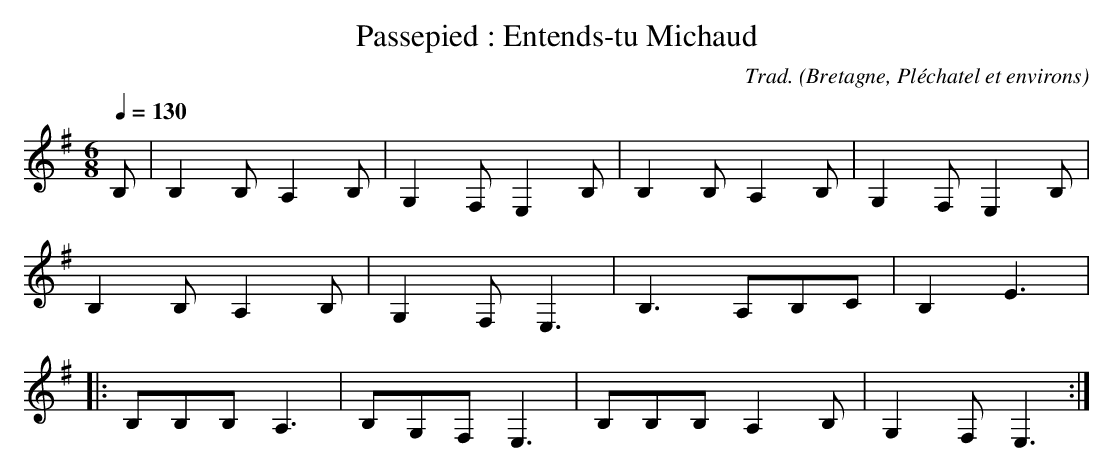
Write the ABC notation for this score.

X:1
T:Passepied : Entends-tu Michaud
C:Trad.
O:Bretagne, Pléchatel et environs
M:6/8
L:1/8
Q:1/4=130
K:Gmaj clef=treble
B, | B,2 B, A,2 B, | G,2 F, E,2 B, | B,2 B, A,2 B, | G,2 F, E,2 B, |
B,2 B, A,2 B, | G,2 F, E,3 | B,3 A,B,C | B,2 E3 |:
B,B,B, A,3 | B,G,F, E,3 | B,B,B, A,2 B, | G,2 F, E,3 :|
